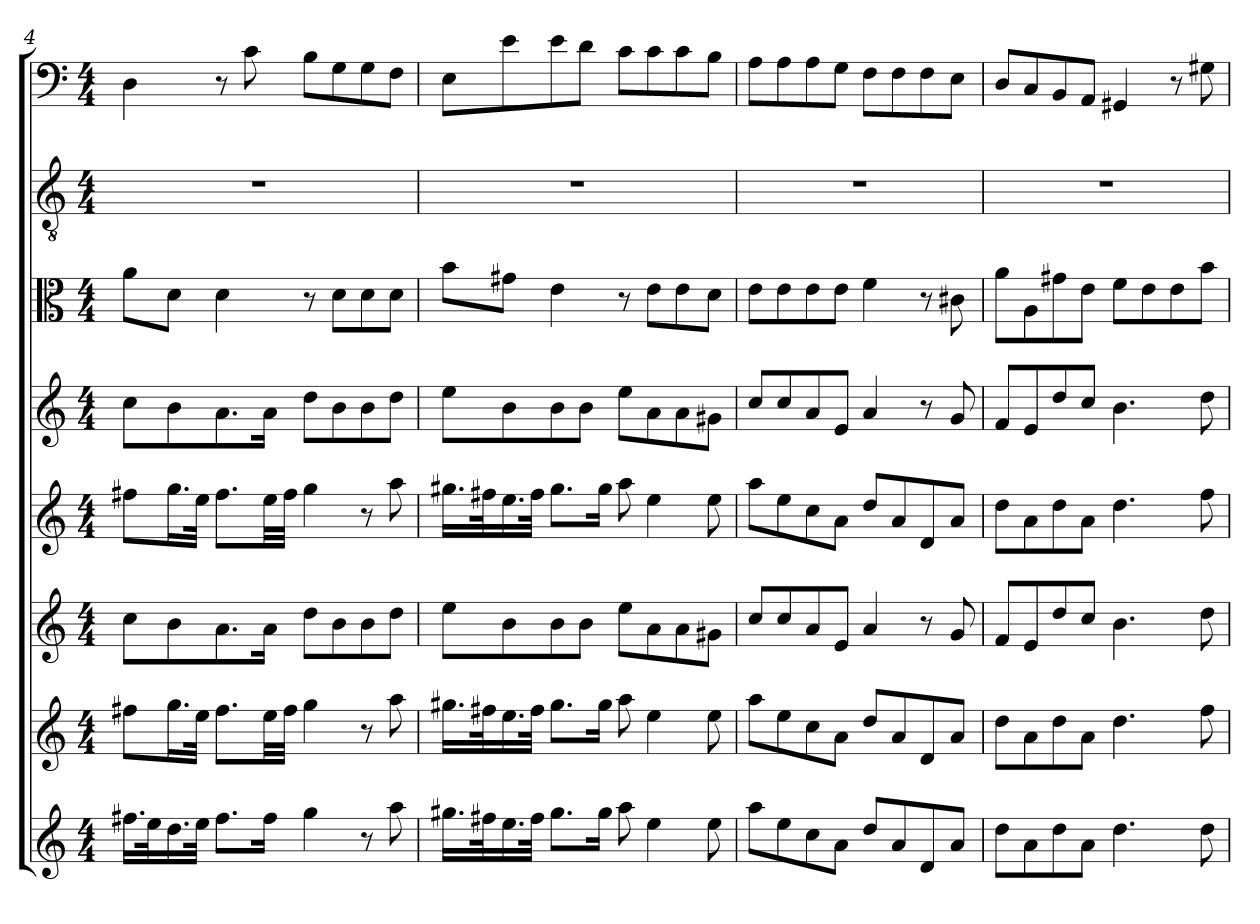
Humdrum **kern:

**kern	**kern	**kern	**kern	**kern	**kern	**kern	**kern
*part8	*part7	*part6	*part5	*part4	*part3	*part2	*part1
*staff8	*staff7	*staff6	*staff5	*staff4	*staff3	*staff2	*staff1
*clefG2	*clefG2	*clefG2	*clefG2	*clefG2	*clefC3	*clefGv2	*clefF4
*k[]	*k[]	*k[]	*k[]	*k[]	*k[]	*k[]	*k[]
*a:	*a:	*a:	*a:	*a:	*a:	*a:	*a:
*M4/4	*M4/4	*M4/4	*M4/4	*M4/4	*M4/4	*M4/4	*M4/4
=4	=4	=4	=4	=4	=4	=4	=4
16.ff#X\LL	8ff#X\L	8cc\L	8ff#X\L	8cc\L	8a\L	1r	4D\
32ee\K	.	.	.	.	.	.	.
16.dd\	16.gg\L	8b\	16.gg\L	8b\	8d\J	.	.
32ee\JJk	32ee\JJk	.	32ee\JJk	.	.	.	.
8.ff#\L	8.ff#\L	8.a\	8.ff#\L	8.a\	4d\	.	8r
.	.	.	.	.	.	.	8c\
16ff#\Jk	32ee\LL	16a\Jk	32ee\LL	16a\Jk	.	.	.
.	32ff#\JJJ	.	32ff#\JJJ	.	.	.	.
4gg\	4gg\	8dd\L	4gg\	8dd\L	8r	.	8B\L
.	.	8b\	.	8b\	8d\L	.	8G\
8r	8r	8b\	8r	8b\	8d\	.	8G\
8aa\	8aa\	8dd\J	8aa\	8dd\J	8d\J	.	8F\J
=5	=5	=5	=5	=5	=5	=5	=5
16.gg#X\LL	16.gg#X\LL	8ee\L	16.gg#X\LL	8ee\L	8b\L	1r	8E\L
32ff#X\K	32ff#X\K	.	32ff#X\K	.	.	.	.
16.ee\	16.ee\	8b\	16.ee\	8b\	8g#X\J	.	8e\
32ff#\JJk	32ff#\JJk	.	32ff#\JJk	.	.	.	.
8.gg#\L	8.gg#\L	8b\	8.gg#\L	8b\	4e\	.	8e\
.	.	8b\J	.	8b\J	.	.	8d\J
16gg#\Jk	16gg#\Jk	.	16gg#\Jk	.	.	.	.
8aa\	8aa\	8ee\L	8aa\	8ee\L	8r	.	8c\L
4ee\	4ee\	8a\	4ee\	8a\	8e\L	.	8c\
.	.	8a\	.	8a\	8e\	.	8c\
8ee\	8ee\	8g#X\J	8ee\	8g#X\J	8d\J	.	8B\J
=6	=6	=6	=6	=6	=6	=6	=6
8aa\L	8aa\L	8cc/L	8aa\L	8cc/L	8e\L	1r	8A\L
8ee\	8ee\	8cc/	8ee\	8cc/	8e\	.	8A\
8cc\	8cc\	8a/	8cc\	8a/	8e\	.	8A\
8a\J	8a\J	8e/J	8a\J	8e/J	8e\J	.	8G\J
8dd/L	8dd/L	4a/	8dd/L	4a/	4f\	.	8F\L
8a/	8a/	.	8a/	.	.	.	8F\
8d/	8d/	8r	8d/	8r	8r	.	8F\
8a/J	8a/J	8g/	8a/J	8g/	8c#X\	.	8E\J
=7	=7	=7	=7	=7	=7	=7	=7
8dd\L	8dd\L	8f/L	8dd\L	8f/L	8a\L	1r	8D/L
8a\	8a\	8e/	8a\	8e/	8A\	.	8C/
8dd\	8dd\	8dd/	8dd\	8dd/	8g#X\	.	8BB/
8a\J	8a\J	8cc/J	8a\J	8cc/J	8e\J	.	8AA/J
4.dd\	4.dd\	4.b\	4.dd\	4.b\	8f\L	.	4GG#X/
.	.	.	.	.	8e\	.	.
.	.	.	.	.	8e\	.	8r
8dd\	8ff\	8dd\	8ff\	8dd\	8b\J	.	8G#X\
=	=	=	=	=	=	=	=
*-	*-	*-	*-	*-	*-	*-	*-
